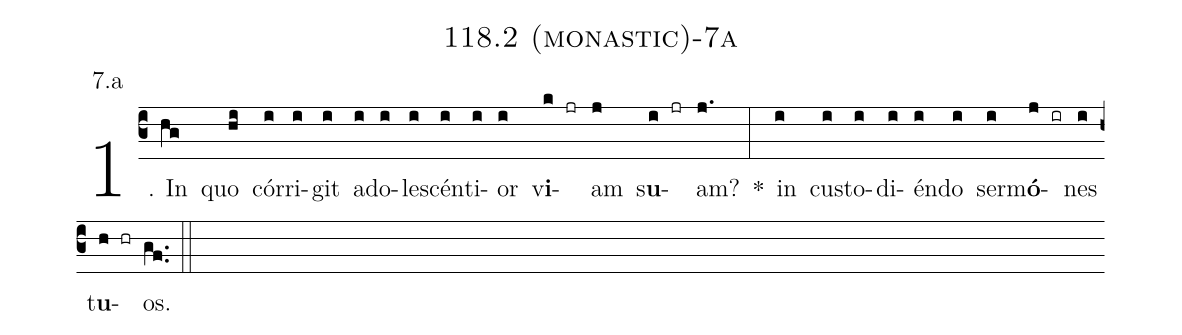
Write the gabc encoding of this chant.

name: 118.2 (monastic)-7a;
annotation: 7.a;
%%
(c3)1. In(hg) quo(hi) cór(i)ri(i)git(i) ad(i)o(i)le(i)scén(i)ti(i)or(i) v<b>i</b>(k jr)am(j) s<b>u</b>(i jr)am?(j.) *(:) in(i) cus(i)to(i)di(i)én(i)do(i) ser(i)m<b>ó</b>(j ir)nes(i) t<b>u</b>(h hr)os.(gf..) (::)
